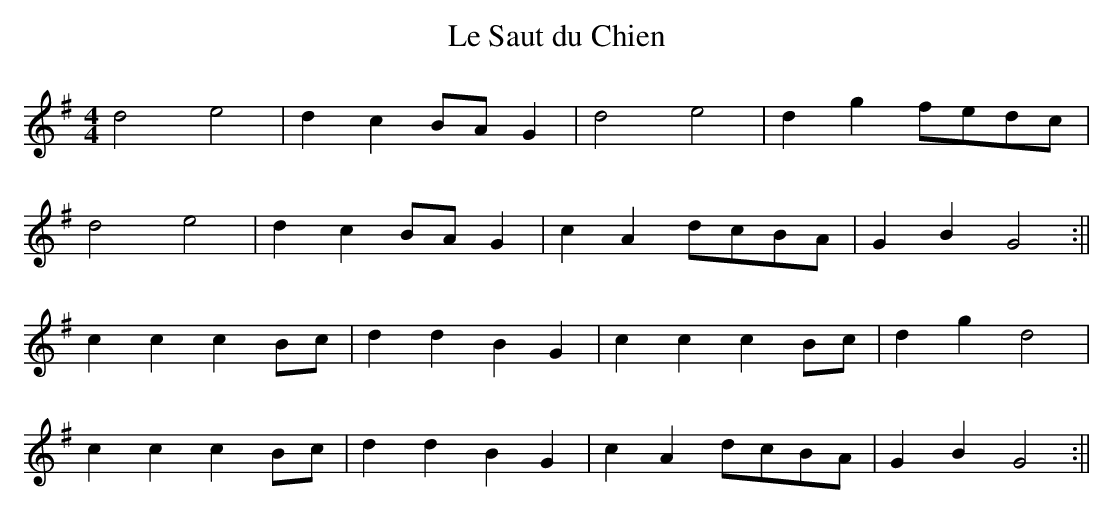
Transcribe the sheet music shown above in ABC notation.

X:1
T:Le Saut du Chien
M:4/4
K:G
d4 e4|d2 c2 BA G2|d4 e4|d2 g2 fedc|
d4 e4|d2 c2 BA G2|c2 A2 dcBA|G2 B2 G4:||
c2 c2 c2 Bc|d2 d2 B2 G2|c2 c2 c2 Bc|d2 g2 d4|
c2 c2 c2 Bc|d2 d2 B2 G2|c2 A2 dcBA|G2 B2 G4:||
